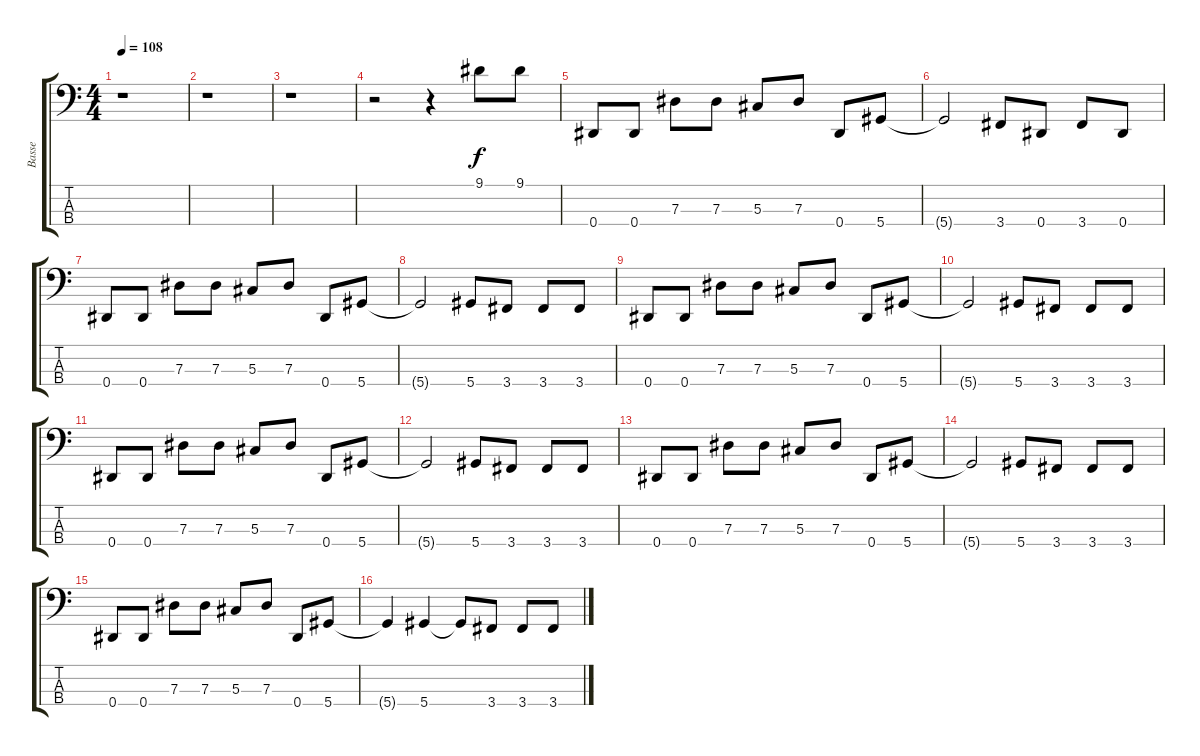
\track ("Basse" "Basse") {instrument electricbassfinger}
\staff {score tabs}
\tuning (Gb2 Db2 Ab1 Eb1) {hide}
\ts (4 4)
\tempo 108
\clef f4
\ks c
r.1{dy f instrument electricbassfinger} |
r.1 |
r.1 |
r.2 r.4 9.1.8 9.1.8 |
0.4.8 0.4.8 7.3.8 7.3.8 5.3.8 7.3.8 0.4.8 5.4.8 |
5.4{t}.2 3.4.8 0.4.8 3.4.8 0.4.8 |
0.4.8 0.4.8 7.3.8 7.3.8 5.3.8 7.3.8 0.4.8 5.4.8 |
5.4{t}.2 5.4.8 3.4.8 3.4.8 3.4.8 |
0.4.8 0.4.8 7.3.8 7.3.8 5.3.8 7.3.8 0.4.8 5.4.8 |
5.4{t}.2 5.4.8 3.4.8 3.4.8 3.4.8 |
0.4.8 0.4.8 7.3.8 7.3.8 5.3.8 7.3.8 0.4.8 5.4.8 |
5.4{t}.2 5.4.8 3.4.8 3.4.8 3.4.8 |
0.4.8 0.4.8 7.3.8 7.3.8 5.3.8 7.3.8 0.4.8 5.4.8 |
5.4{t}.2 5.4.8 3.4.8 3.4.8 3.4.8 |
0.4.8 0.4.8 7.3.8 7.3.8 5.3.8 7.3.8 0.4.8 5.4.8 |
5.4{t}.4 5.4.4 5.4{t}.8 3.4.8 3.4.8 3.4.8
